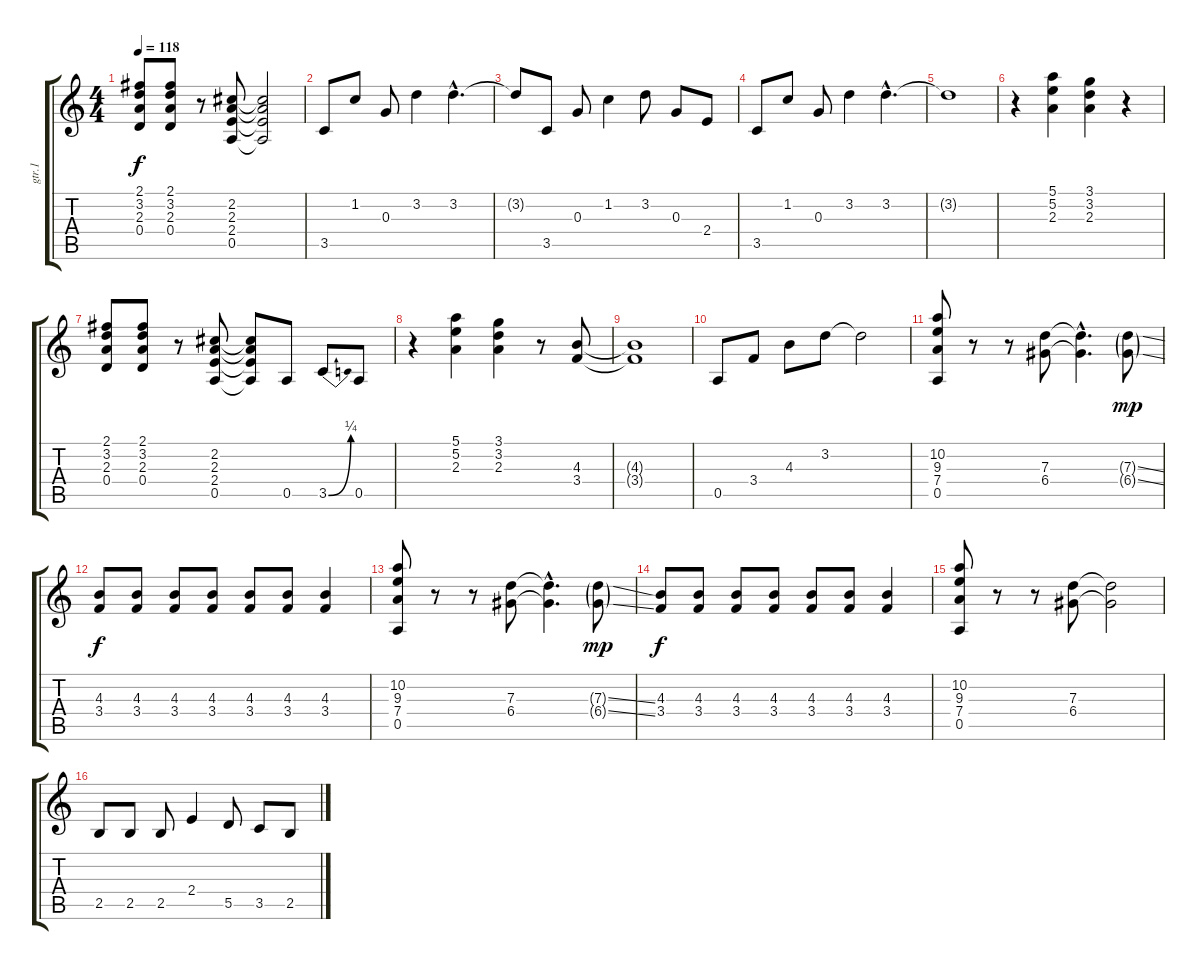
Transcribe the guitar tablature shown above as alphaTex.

\track ("gtr.1" "gtr.1") {instrument distortionguitar}
\staff {score tabs}
\tuning (E4 B3 G3 D3 A2 E2) {hide}
\ts (4 4)
\tempo 118
\clef g2
\ks c
(2.1 3.2 2.3 0.4).8{dy f} (2.1 3.2 2.3 0.4).8 r.8 (2.2 2.3 2.4 0.5).8 (2.2{t} 2.3{t} 2.4{t} 0.5{t}).2 |
3.5.8 1.2.8 0.3.8 3.2.4 3.2{hac}.4{d} |
3.2{t}.8 3.5.8 0.3.8 1.2.4 3.2.8 0.3.8 2.4.8 |
3.5.8 1.2.8 0.3.8 3.2.4 3.2{hac}.4{d} |
3.2{t}.1 |
r.4 (5.1 5.2 2.3).4 (3.1 3.2 2.3).4 r.4 |
(2.1 3.2 2.3 0.4).8 (2.1 3.2 2.3 0.4).8 r.8 (2.2 2.3 2.4 0.5).8 (2.2{t} 2.3{t} 2.4{t} 0.5{t}).8 0.5.8 3.5{be (bend 0 0 60 1)}.8 0.5.8 |
r.4 (5.1 5.2 2.3).4 (3.1 3.2 2.3).4 r.8 (4.3 3.4).8 |
(4.3{t} 3.4{t}).1 |
0.5.8 3.4.8 4.3.8 3.2.8 3.2{t}.2 |
(10.2 9.3 7.4 0.5).8 r.8 r.8 (7.3 6.4).8 (7.3{hac t} 6.4{hac t}).4{d} (7.3{ss g} 6.4{ss g}).8{dy mp} |
(4.3 3.4).8{dy f} (4.3 3.4).8 (4.3 3.4).8 (4.3 3.4).8 (4.3 3.4).8 (4.3 3.4).8 (4.3 3.4).4 |
(10.2 9.3 7.4 0.5).8 r.8 r.8 (7.3 6.4).8 (7.3{hac t} 6.4{hac t}).4{d} (7.3{ss g} 6.4{ss g}).8{dy mp} |
(4.3 3.4).8{dy f} (4.3 3.4).8 (4.3 3.4).8 (4.3 3.4).8 (4.3 3.4).8 (4.3 3.4).8 (4.3 3.4).4 |
(10.2 9.3 7.4 0.5).8 r.8 r.8 (7.3 6.4).8 (7.3{t} 6.4{t}).2 |
2.5.8 2.5.8 2.5.8 2.4.4 5.5.8 3.5.8 2.5.8
